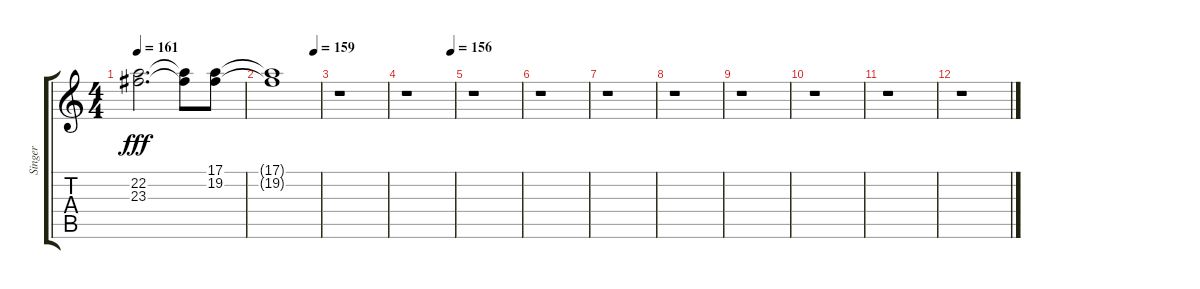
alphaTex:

\track ("Singer" "Singer") {instrument voiceoohs}
\staff {score tabs}
\tuning (E4 B3 G3 D3 A2 E2) {hide}
\ts (4 4)
\tempo 161
\clef g2
\ks c
(22.2{t} 23.3{t}).2{d dy fff} (22.2{t} 23.3{t}).8 (17.1 19.2).8 |
\tempo (159 0.875)
(17.1{t} 19.2{t}).1 |
r.1 |
\tempo (156 0.9375)
r.1 |
r.1 |
r.1 |
r.1 |
r.1 |
r.1 |
r.1 |
r.1 |
r.1
